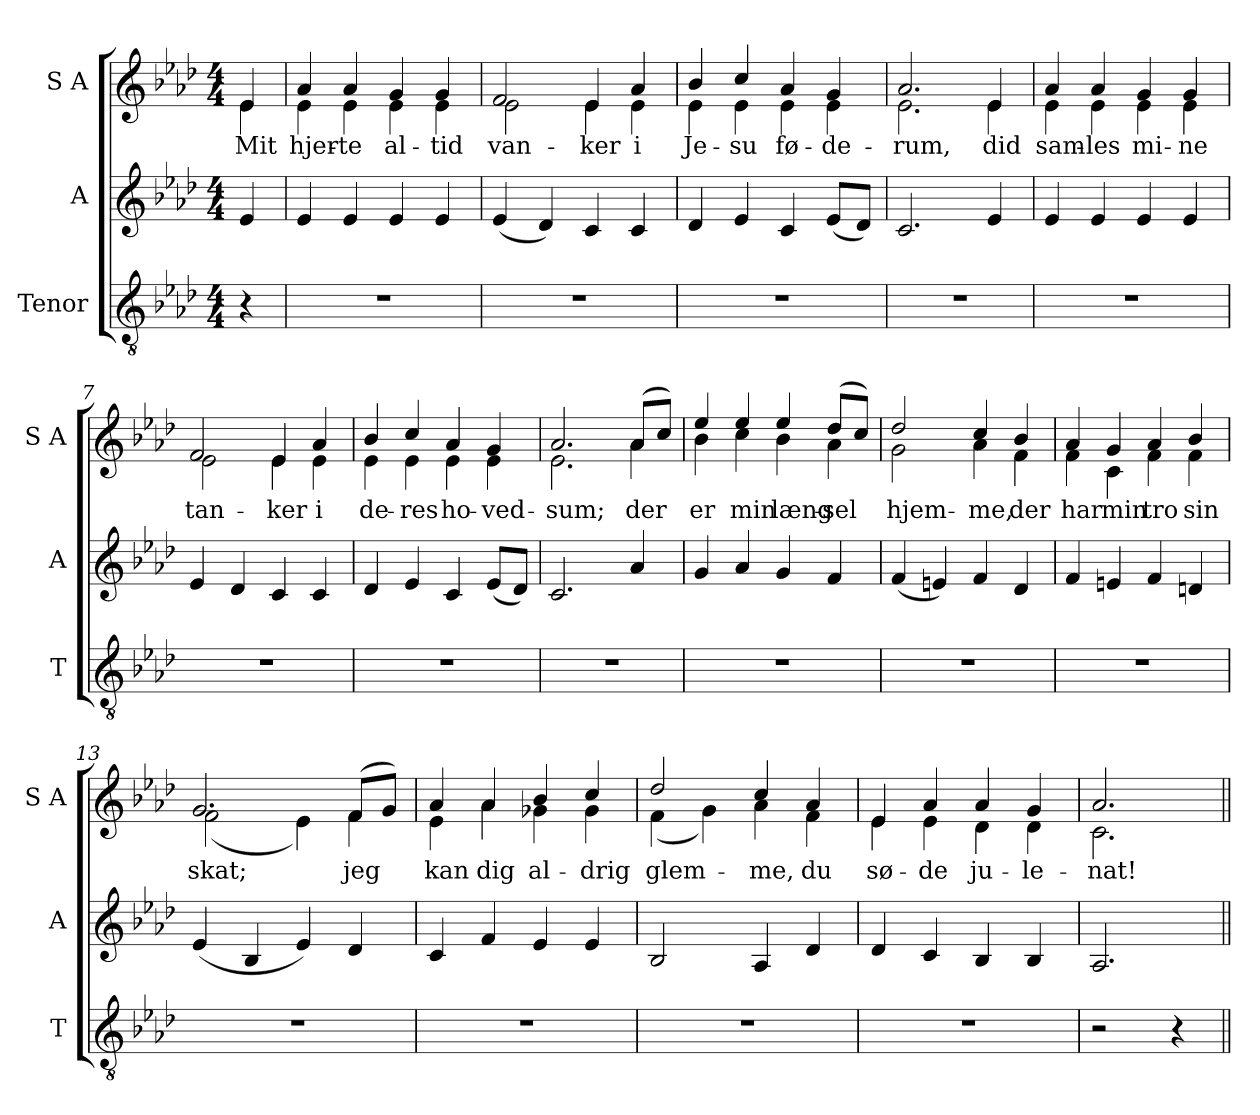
**kern	**kern	**kern	**text
*part3	*part2	*part1	*part1
*staff3	*staff2	*staff1	*staff1
*I"Tenor	*I"A	*I"S A	*
*I'T	*I'A	*I'S A	*
*clefGv2	*clefG2	*clefG2	*
*k[b-e-a-d-]	*k[b-e-a-d-]	*k[b-e-a-d-]	*
*M4/4	*M4/4	*M4/4	*
=1	=1	=1	=1
!	!	!	!LO:LY:b
*	*	*^	*
4r	4e-/	4e-/	4e-\	Mit
=2	=2	=2	=2	=2
!	!	!	!	!LO:LY:b
1r	4e-/	4a-/	4e-\	hjer-
!	!	!	!	!LO:LY:b
.	4e-/	4a-/	4e-\	-te
!	!	!	!	!LO:LY:b
.	4e-/	4g/	4e-\	al-
!	!	!	!	!LO:LY:b
.	4e-/	4g/	4e-\	-tid
=3	=3	=3	=3	=3
!	!	!	!	!LO:LY:b
1r	(<4e-/	2f/	2e-\	van-
.	4d-/)	.	.	.
!	!	!	!	!LO:LY:b
.	4c/	4e-/	4e-\	-ker
!	!	!	!	!LO:LY:b
.	4c/	4a-/	4e-\	i
=4	=4	=4	=4	=4
!	!	!	!	!LO:LY:b
1r	4d-/	4b-/	4e-\	Je-
!	!	!	!	!LO:LY:b
.	4e-/	4cc/	4e-\	-su
!	!	!	!	!LO:LY:b
.	4c/	4a-/	4e-\	fø-
!	!	!	!	!LO:LY:b
.	(<8e-/L	4g/	4e-\	-de-
.	8d-/J)	.	.	.
=5	=5	=5	=5	=5
!	!	!	!	!LO:LY:b
1r	2.c/	2.a-/	2.e-\	-rum,
!	!	!	!	!LO:LY:b
.	4e-/	4e-/	4e-\	did
=6	=6	=6	=6	=6
!	!	!	!	!LO:LY:b
1r	4e-/	4a-/	4e-\	sam-
!	!	!	!	!LO:LY:b
.	4e-/	4a-/	4e-\	-les
!	!	!	!	!LO:LY:b
.	4e-/	4g/	4e-\	mi-
!	!	!	!	!LO:LY:b
.	4e-/	4g/	4e-\	-ne
=7	=7	=7	=7	=7
!	!	!	!	!LO:LY:b
1r	4e-/	2f/	2e-\	tan-
.	4d-/	.	.	.
!	!	!	!	!LO:LY:b
.	4c/	4e-/	4e-\	-ker
!	!	!	!	!LO:LY:b
.	4c/	4a-/	4e-\	i
!!LO:LB:g=z	!!
=8	=8	=8	=8	=8
!	!	!	!	!LO:LY:b
1r	4d-/	4b-/	4e-\	de-
!	!	!	!	!LO:LY:b
.	4e-/	4cc/	4e-\	-res
!	!	!	!	!LO:LY:b
.	4c/	4a-/	4e-\	ho-
!	!	!	!	!LO:LY:b
.	(<8e-/L	4g/	4e-\	-ved-
.	8d-/J)	.	.	.
=9	=9	=9	=9	=9
!	!	!	!	!LO:LY:b
1r	2.c/	2.a-/	2.e-\	-sum;
!	!	!	!	!LO:LY:b
!	!	!	!	!LO:LY:b
.	4a-/	(>8a-/L	4a-\	der
.	.	8cc/J)	.	.
=10	=10	=10	=10	=10
!	!	!	!	!LO:LY:b
!	!	!	!	!LO:LY:b
1r	4g/	4ee-/	4b-\	er
!	!	!	!	!LO:LY:b
!	!	!	!	!LO:LY:b
.	4a-/	4ee-/	4cc\	min
!	!	!	!	!LO:LY:b
!	!	!	!	!LO:LY:b
.	4g/	4ee-/	4b-\	læng-
!	!	!	!	!LO:LY:b
!	!	!	!	!LO:LY:b
.	4f/	(>8dd-/L	4a-\	-sel
.	.	8cc/J)	.	.
=11	=11	=11	=11	=11
!	!	!	!	!LO:LY:b
!	!	!	!	!LO:LY:b
1r	(<4f/	2dd-/	2g\	hjem-
.	4en/)	.	.	.
!	!	!	!	!LO:LY:b
!	!	!	!	!LO:LY:b
.	4f/	4cc/	4a-\	-me,
!	!	!	!	!LO:LY:b
!	!	!	!	!LO:LY:b
.	4d-/	4b-/	4f\	der
=12	=12	=12	=12	=12
!	!	!	!	!LO:LY:b
!	!	!	!	!LO:LY:b
1r	4f/	4a-/	4f\	har
!	!	!	!	!LO:LY:b
!	!	!	!	!LO:LY:b
.	4en/	4g/	4c\	min
!	!	!	!	!LO:LY:b
!	!	!	!	!LO:LY:b
.	4f/	4a-/	4f\	tro
!	!	!	!	!LO:LY:b
!	!	!	!	!LO:LY:b
.	4dn/	4b-/	4f\	sin
=13	=13	=13	=13	=13
!	!	!	!	!LO:LY:b
!	!	!	!	!LO:LY:b
1r	(<4e-/	2.g/	(<2f\	skat;
.	4B-/	.	.	.
.	4e-/)	.	4e-\)	.
!	!	!	!	!LO:LY:b
!	!	!	!	!LO:LY:b
.	4d-/	(>8f/L	4f\	jeg
.	.	8g/J)	.	.
!!LO:LB:g=z	!!
=14	=14	=14	=14	=14
!	!	!	!	!LO:LY:b
!	!	!	!	!LO:LY:b
1r	4c/	4a-/	4e-\	kan
!	!	!	!	!LO:LY:b
!	!	!	!	!LO:LY:b
.	4f/	4a-/	4a-\	dig
!	!	!	!	!LO:LY:b
!	!	!	!	!LO:LY:b
.	4e-/	4b-/	4g-X\	al-
!	!	!	!	!LO:LY:b
!	!	!	!	!LO:LY:b
.	4e-/	4cc/	4g-\	-drig
=15	=15	=15	=15	=15
!	!	!	!	!LO:LY:b
1r	2B-/	2dd-/	(<4f\	glem-
.	.	.	4g\)	.
!	!	!	!	!LO:LY:b
!	!	!	!	!LO:LY:b
.	4A-/	4cc/	4a-\	-me,
!	!	!	!	!LO:LY:b
!	!	!	!	!LO:LY:b
.	4d-/	4a-/	4f\	du
=16	=16	=16	=16	=16
!	!	!	!	!LO:LY:b
!	!	!	!	!LO:LY:b
1r	4d-/	4e-/	4e-\	sø-
!	!	!	!	!LO:LY:b
!	!	!	!	!LO:LY:b
.	4c/	4a-/	4e-\	-de
!	!	!	!	!LO:LY:b
!	!	!	!	!LO:LY:b
.	4B-/	4a-/	4d-\	ju-
!	!	!	!	!LO:LY:b
!	!	!	!	!LO:LY:b
.	4B-/	4g/	4d-\	-le-
=17	=17	=17	=17	=17
!	!	!	!	!LO:LY:b
!	!	!	!	!LO:LY:b
2r	2.A-/	2.a-/	2.c\	-nat!
4r	.	.	.	.
*	*	*v	*v	*
=||	=||	=||	=||
*-	*-	*-	*-
